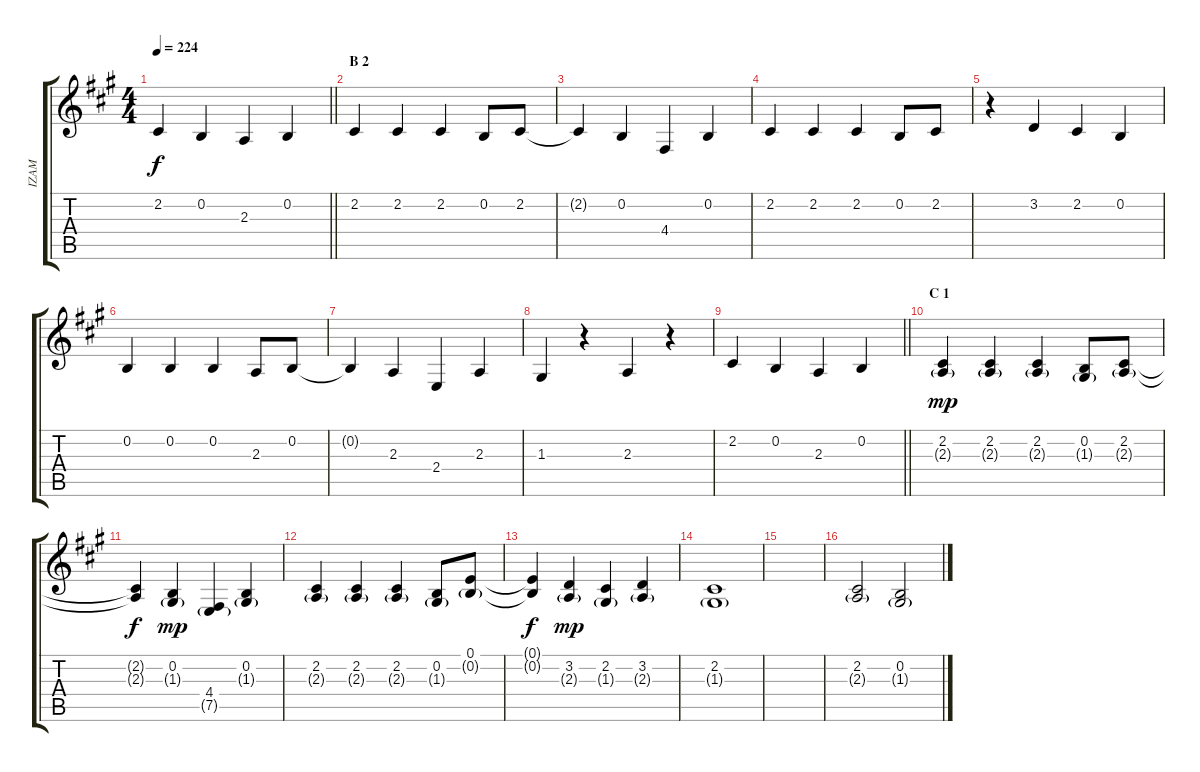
\track ("IZAM" "IZAM") {instrument oboe}
\staff {score tabs}
\tuning (E4 B3 G3 D3 A2 E2) {hide}
\ts (4 4)
\tempo 224
\clef g2
\barLineRight lightlight
\ks a
2.2.4{dy f} 0.2.4 2.3.4 0.2.4 |
\section ("" "B 2")
2.2.4 2.2.4 2.2.4 0.2.8 2.2.8 |
2.2{t}.4 0.2.4 4.4.4 0.2.4 |
2.2.4 2.2.4 2.2.4 0.2.8 2.2.8 |
r.4 3.2.4 2.2.4 0.2.4 |
0.2.4 0.2.4 0.2.4 2.3.8 0.2.8 |
0.2{t}.4 2.3.4 2.4.4 2.3.4 |
1.3.4 r.4 2.3.4 r.4 |
\barLineRight lightlight
2.2.4 0.2.4 2.3.4 0.2.4 |
\section ("" "C 1")
(2.2 2.3{g}).4{dy mp} (2.2 2.3{g}).4 (2.2 2.3{g}).4 (0.2 1.3{g}).8 (2.2 2.3{g}).8 |
(2.2{t} 2.3{t}).4{dy f} (0.2 1.3{g}).4{dy mp} (4.4 7.5{g}).4 (0.2 1.3{g}).4 |
(2.2 2.3{g}).4 (2.2 2.3{g}).4 (2.2 2.3{g}).4 (0.2 1.3{g}).8 (0.1 0.2{g}).8 |
(0.1{t} 0.2{t}).4{dy f} (3.2 2.3{g}).4{dy mp} (2.2 1.3{g}).4 (3.2 2.3{g}).4 |
(2.2 1.3{g}).1 |
|
(2.2 2.3{g}).2 (0.2 1.3{g}).2
